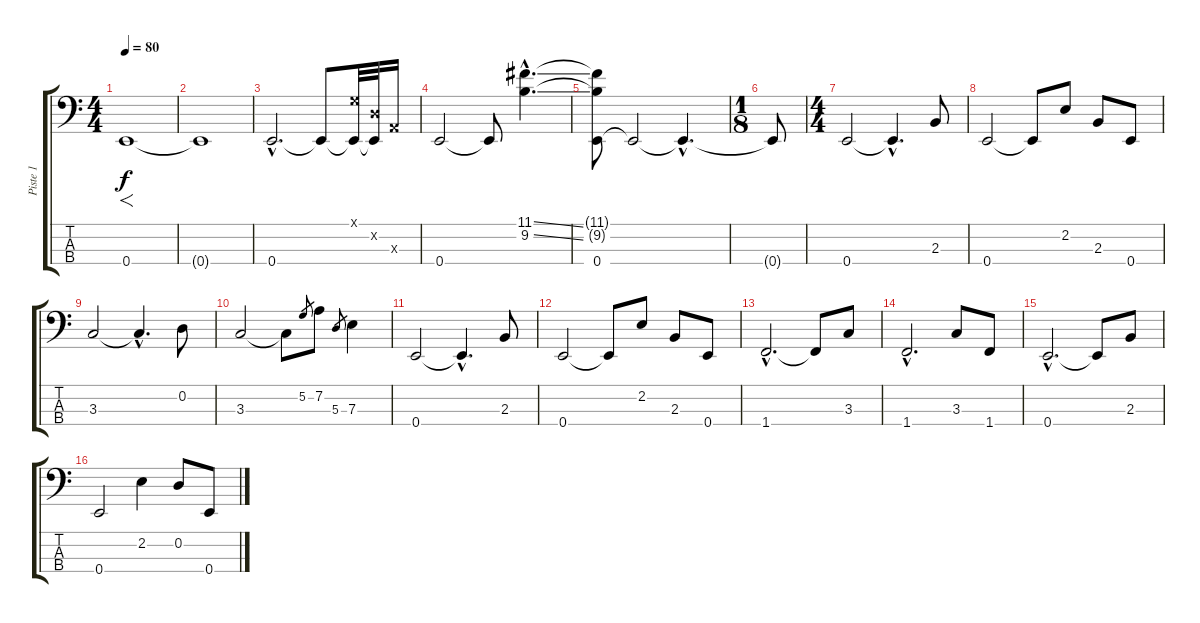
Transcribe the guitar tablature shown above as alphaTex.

\track ("Piste 1" "Piste 1") {instrument fretlessbass}
\staff {score tabs}
\tuning (G2 D2 A1 E1) {hide}
\ts (4 4)
\tempo 80
\clef f4
\ks c
0.4.1{f dy f instrument fretlessbass} |
0.4{t}.1 |
0.4{hac}.2{d} 0.4{t}.8 (0.1{x} 0.4{t}).32 (0.2{x} 0.4{t}).32 0.3{x}.16 |
0.4.2 0.4{t}.8 (11.1{ss hac} 9.2{ss hac}).4{d} |
(11.1{t} 9.2{t} 0.4).8 0.4{t}.2 0.4{hac t}.4{d} |
\ts (1 8)
0.4{t}.8 |
\ts (4 4)
0.4.2 0.4{hac t}.4{d} 2.3.8 |
0.4.2 0.4{t}.8 2.2.8 2.3.8 0.4.8 |
3.3.2 3.3{hac t}.4{d} 0.2.8 |
3.3.2 3.3{t}.8 5.2.8{gr} 7.2.8 5.3.8{gr} 7.3.4 |
0.4.2 0.4{hac t}.4{d} 2.3.8 |
0.4.2 0.4{t}.8 2.2.8 2.3.8 0.4.8 |
1.4{hac}.2{d} 1.4{t}.8 3.3.8 |
1.4{hac}.2{d} 3.3.8 1.4.8 |
0.4{hac}.2{d} 0.4{t}.8 2.3.8 |
0.4.2 2.2.4 0.2.8 0.4.8
